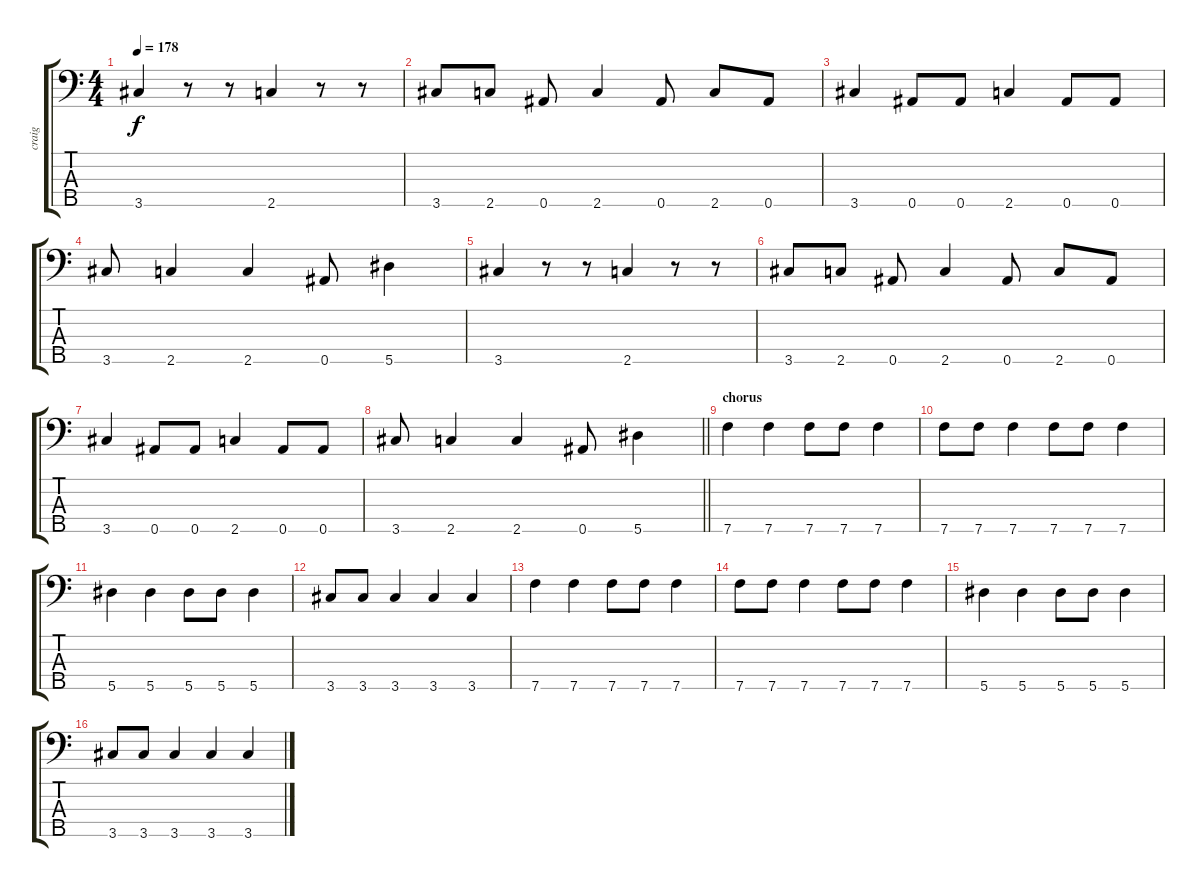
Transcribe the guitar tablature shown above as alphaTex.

\track ("craig" "craig") {solo instrument slapbass1}
\staff {score tabs}
\tuning (G3 Eb3 Bb2 F2 Bb1) {hide}
\ts (4 4)
\tempo 178
\clef f4
\ks c
3.5.4{dy f} r.8 r.8 2.5.4 r.8 r.8 |
3.5.8 2.5.8 0.5.8 2.5.4 0.5.8 2.5.8 0.5.8 |
3.5.4 0.5.8 0.5.8 2.5.4 0.5.8 0.5.8 |
3.5.8 2.5.4 2.5.4 0.5.8 5.5.4 |
3.5.4 r.8 r.8 2.5.4 r.8 r.8 |
3.5.8 2.5.8 0.5.8 2.5.4 0.5.8 2.5.8 0.5.8 |
3.5.4 0.5.8 0.5.8 2.5.4 0.5.8 0.5.8 |
\barLineRight lightlight
3.5.8 2.5.4 2.5.4 0.5.8 5.5.4 |
\section ("" "chorus")
7.5.4 7.5.4 7.5.8 7.5.8 7.5.4 |
7.5.8 7.5.8 7.5.4 7.5.8 7.5.8 7.5.4 |
5.5.4 5.5.4 5.5.8 5.5.8 5.5.4 |
3.5.8 3.5.8 3.5.4 3.5.4 3.5.4 |
7.5.4 7.5.4 7.5.8 7.5.8 7.5.4 |
7.5.8 7.5.8 7.5.4 7.5.8 7.5.8 7.5.4 |
5.5.4 5.5.4 5.5.8 5.5.8 5.5.4 |
3.5.8 3.5.8 3.5.4 3.5.4 3.5.4
